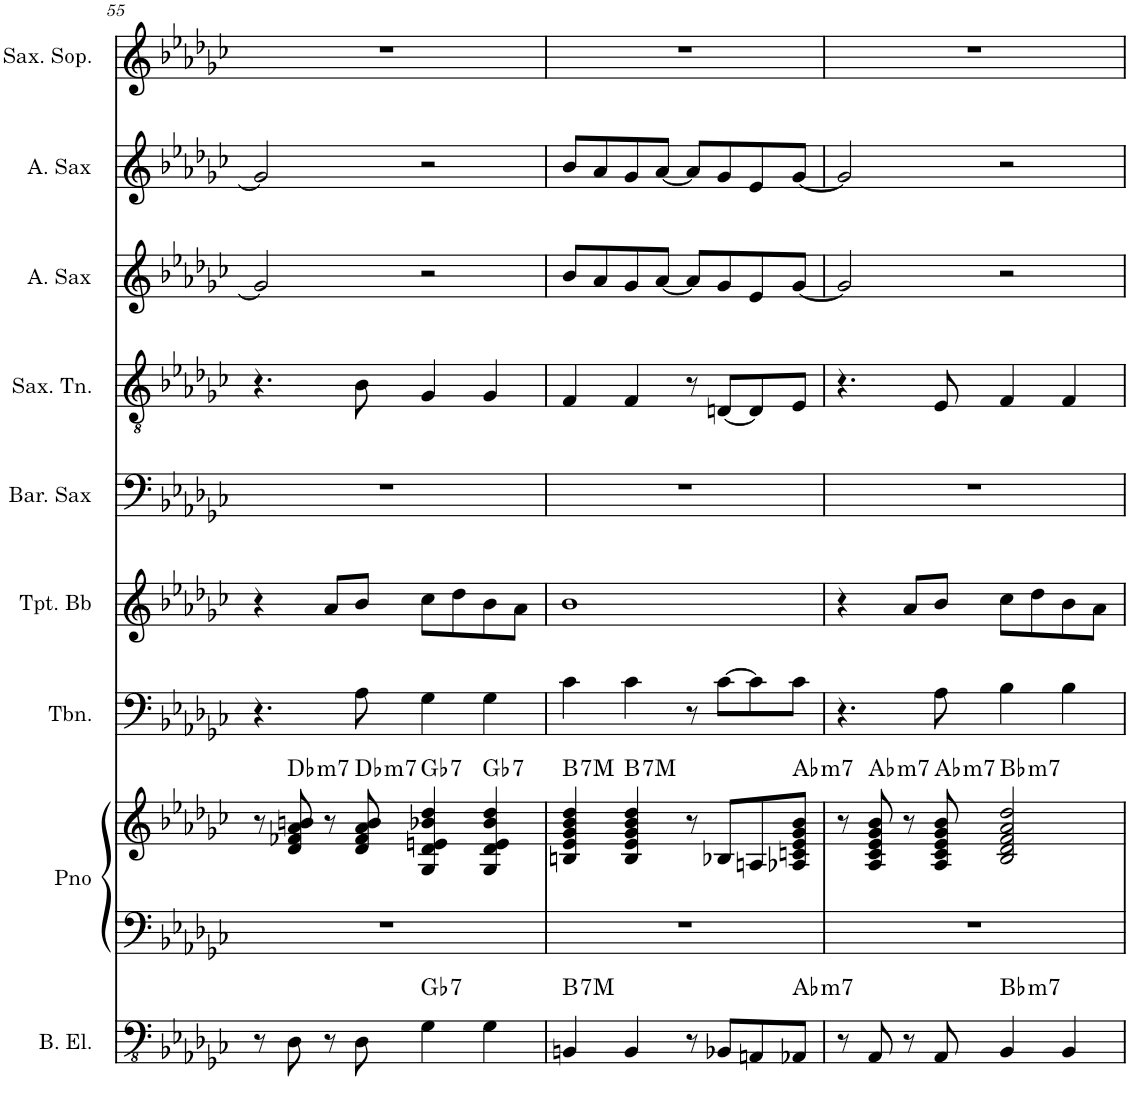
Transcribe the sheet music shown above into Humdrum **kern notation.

**kern	**harte	**kern	**kern	**harte	**kern	**kern	**kern	**kern	**kern	**kern	**kern
*part9	*part9	*part8	*part8	*part8	*part7	*part6	*part5	*part4	*part3	*part2	*part1
*staff10	*	*staff9	*staff8	*	*staff7	*staff6	*staff5	*staff4	*staff3	*staff2	*staff1
*I"Baixo elétrico	*	*I"Piano	*	*	*I"Trombone	*I"Trompete Bb	*I"Saxofone barítono	*I"Saxofone Tenor	*I"Saxofone Alto	*I"Saxofone Alto	*I"Saxofone Soprano
*I'B. El.	*	*I'Pno	*	*	*I'Tbn.	*I'Tpt. Bb	*	*I'Sax. Tn.	*	*	*I'Sax. Sop.
!!LO:PB:g=z
*clefFv4	*	*clefF4	*clefG2	*	*clefF4	*clefG2	*clefF4	*clefGv2	*clefG2	*clefG2	*clefG2
*	*	*	*	*	*	*ITrd1c2	*ITrd12c21	*ITrd8c14	*ITrd5c9	*ITrd5c9	*ITrd1c2
*k[b-e-a-d-g-c-]	*	*k[b-e-a-d-g-c-]	*k[b-e-a-d-g-c-]	*	*k[b-e-a-d-g-c-]	*k[b-e-a-d-g-c-]	*k[b-e-a-d-g-c-]	*k[b-e-a-d-g-c-]	*k[b-e-a-d-g-c-]	*k[b-e-a-d-g-c-]	*k[b-e-a-d-g-c-]
*M4/4	*	*M4/4	*M4/4	*	*M4/4	*M4/4	*M4/4	*M4/4	*M4/4	*M4/4	*M4/4
=55	=55	=55	=55	=55	=55	=55	=55	=55	=55	=55	=55
8r	.	1r	8r	.	4.r	4r	1r	4.r	2g-/]	2g-/]	1r
!	!	!	!	!LO:H:kt=m7	!	!	!	!	!	!	!
8DD-\	.	.	8d-/ 8f-X/ 8a-/ 8bn/	Db:min7	.	.	.	.	.	.	.
8r	.	.	8r	.	.	8a-/L	.	.	.	.	.
!	!	!	!	!LO:H:kt=m7	!	!	!	!	!	!	!
8DD-\	.	.	8d-/ 8f-/ 8a-/ 8b/	Db:min7	8A-\	8b-/J	.	8B-\	.	.	.
!	!LO:H:kt=7	!	!	!LO:H:kt=7	!	!	!	!	!	!	!
4GG-\	Gb:7	.	4G-/ 4d-/ 4en/ 4b-X/ 4dd-/	Gb:7	4G-\	8cc-\L	.	4G-/	2r	2r	.
.	.	.	.	.	.	8dd-\	.	.	.	.	.
!	!	!	!	!LO:H:kt=7	!	!	!	!	!	!	!
4GG-\	.	.	4G-/ 4d-/ 4e/ 4b-/ 4dd-/	Gb:7	4G-\	8b-\	.	4G-/	.	.	.
.	.	.	.	.	.	8a-\J	.	.	.	.	.
=56	=56	=56	=56	=56	=56	=56	=56	=56	=56	=56	=56
!	!LO:H:kt=7	!	!	!LO:H:kt=7	!	!	!	!	!	!	!
4BBBn/	B:7	1r	4Bn/ 4e-/ 4g-/ 4b-/ 4dd-/	B:7	4c-\	1b-	1r	4F/	8b-/L	8b-/L	1r
.	.	.	.	.	.	.	.	.	8a-/	8a-/	.
!	!	!	!	!LO:H:kt=7	!	!	!	!	!	!	!
4BBB/	.	.	4B/ 4e-/ 4g-/ 4b-/ 4dd-/	B:7	4c-\	.	.	4F/	8g-/	8g-/	.
.	.	.	.	.	.	.	.	.	[8a-/J	[8a-/J	.
8r	.	.	8r	.	8r	.	.	8r	8a-/L]	8a-/L]	.
8BBB-X/L	.	.	8B-X/L	.	[8c-\L	.	.	[8Dn/L	8g-/	8g-/	.
8AAAn/	.	.	8An/	.	8c-\]	.	.	8D/]	8e-/	8e-/	.
!	!LO:H:kt=m7	!	!	!LO:H:kt=m7	!	!	!	!	!	!	!
8AAA-X/J	Ab:min7	.	8A-X/ 8cn/ 8e-/ 8g-/ 8b-/J	Ab:min7	8c-\J	.	.	8E-/J	[8g-/J	[8g-/J	.
=57	=57	=57	=57	=57	=57	=57	=57	=57	=57	=57	=57
8r	.	1r	8r	.	4.r	4r	1r	4.r	2g-/]	2g-/]	1r
!	!	!	!	!LO:H:kt=m7	!	!	!	!	!	!	!
8AAA-/	.	.	8A-/ 8c-/ 8e-/ 8g-/ 8b-/	Ab:min7	.	.	.	.	.	.	.
8r	.	.	8r	.	.	8a-/L	.	.	.	.	.
!	!	!	!	!LO:H:kt=m7	!	!	!	!	!	!	!
8AAA-/	.	.	8A-/ 8c-/ 8e-/ 8g-/ 8b-/	Ab:min7	8A-\	8b-/J	.	8E-/	.	.	.
!	!LO:H:kt=m7	!	!	!LO:H:kt=m7	!	!	!	!	!	!	!
4BBB-/	Bb:min7	.	2B-/ 2d-/ 2f/ 2a-/ 2dd-/	Bb:min7	4B-\	8cc-\L	.	4F/	2r	2r	.
.	.	.	.	.	.	8dd-\	.	.	.	.	.
4BBB-/	.	.	.	.	4B-\	8b-\	.	4F/	.	.	.
.	.	.	.	.	.	8a-\J	.	.	.	.	.
=	=	=	=	=	=	=	=	=	=	=	=
*-	*-	*-	*-	*-	*-	*-	*-	*-	*-	*-	*-
